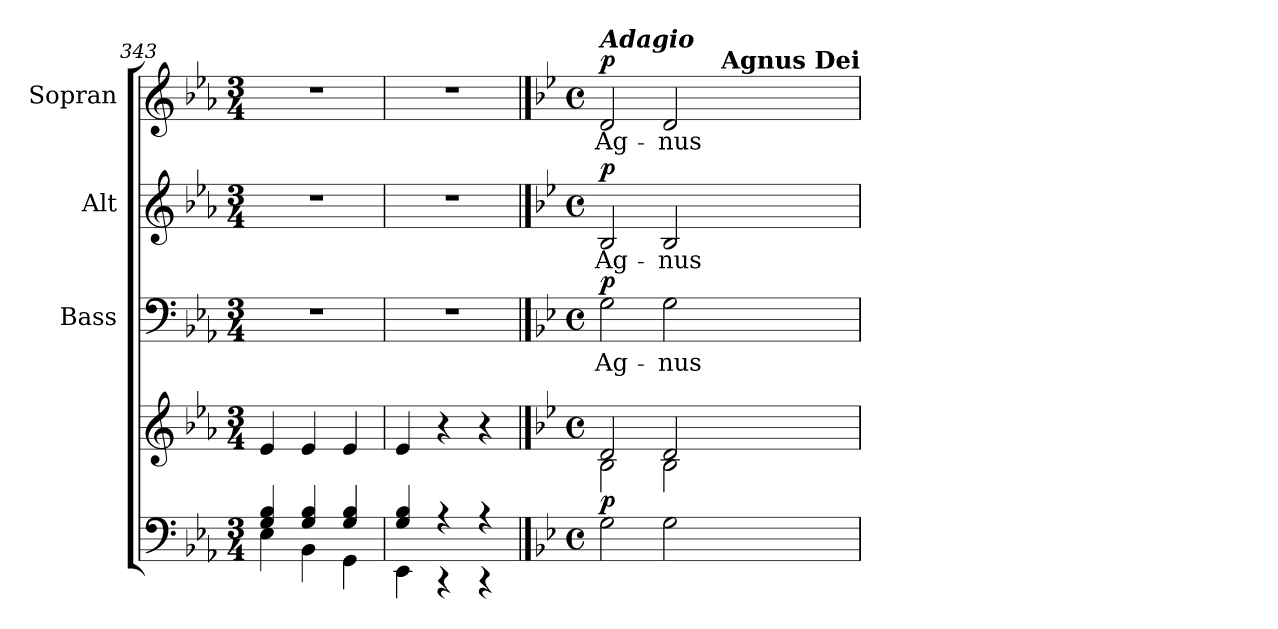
**kern	**kern	**dynam	**kern	**text	**dynam	**kern	**text	**dynam	**kern	**text	**dynam
*part4	*part4	*part4	*part3	*part3	*part3	*part2	*part2	*part2	*part1	*part1	*part1
*staff5	*staff4	*staff4/5	*staff3	*staff3	*staff3	*staff2	*staff2	*staff2	*staff1	*staff1	*staff1
*	*	*	*I"Bass	*	*	*I"Alt	*	*	*I"Sopran	*	*
*	*	*	*I'B.	*	*	*I'A.	*	*	*I'S.	*	*
*clefF4	*clefG2	*	*clefF4	*	*	*clefG2	*	*	*clefG2	*	*
*k[b-e-a-]	*k[b-e-a-]	*	*k[b-e-a-]	*	*	*k[b-e-a-]	*	*	*k[b-e-a-]	*	*
*E-:	*E-:	*	*E-:	*	*	*E-:	*	*	*E-:	*	*
*M3/4	*M3/4	*	*M3/4	*	*	*M3/4	*	*	*M3/4	*	*
=343	=343	=343	=343	=343	=343	=343	=343	=343	=343	=343	=343
*^	*	*	*	*	*	*	*	*	*	*	*
4G/ 4B-/	4E-\	4e-/	.	2.r	.	.	2.r	.	.	2.r	.	.
4G/ 4B-/	4BB-\	4e-/	.	.	.	.	.	.	.	.	.	.
4G/ 4B-/	4GG\	4e-/	.	.	.	.	.	.	.	.	.	.
=344	=344	=344	=344	=344	=344	=344	=344	=344	=344	=344	=344	=344
4G/ 4B-/	4EE-\	4e-/	.	2.r	.	.	2.r	.	.	2.r	.	.
4r	4r	4r	.	.	.	.	.	.	.	.	.	.
4r	4r	4r	.	.	.	.	.	.	.	.	.	.
*v	*v	*	*	*	*	*	*	*	*	*	*	*
!!LO:LB:g=z
==345	==345	==345	==345	==345	==345	==345	==345	==345	==345	==345	==345
*k[b-e-]	*k[b-e-]	*	*k[b-e-]	*	*	*k[b-e-]	*	*	*k[b-e-]	*	*
*B-:	*B-:	*	*B-:	*	*	*B-:	*	*	*B-:	*	*
*M4/4	*M4/4	*	*M4/4	*	*	*M4/4	*	*	*M4/4	*	*
*met(c)	*met(c)	*	*met(c)	*	*	*met(c)	*	*	*met(c)	*	*
*^	*^	*	*	*	*	*	*	*	*	*	*
!	!	!	!	!	!	!	!	!	!	!	!LO:TX:a:Bi:t=Adagio	!	!
!	!	!	!	!LO:DY:b	!	!LO:LY:b	!LO:DY:a	!	!LO:LY:b	!LO:DY:a	!	!LO:LY:b	!LO:DY:b
*v	*v	*	*	*	*	*	*	*	*	*	*	*	*
2G\	2d/	2B-\	p	2G\	Ag-	p	2B-/	Ag-	p	2d/	Ag-	p
!	!	!	!	!	!LO:LY:b	!	!	!LO:LY:b	!	!	!LO:LY:b	!
2G\	2d/	2B-\	.	2G\	-nus	.	2B-/	-nus	.	2d/	-nus	.
1..ryy	1..ryy	1..ryy	.	1..ryy	.	.	1..ryy	.	.	1..ryy	.	.
!	!	!	!	!	!	!	!	!	!	!LO:TX:a:B:t=Agnus Dei	!	!
*	*v	*v	*	*	*	*	*	*	*	*	*	*
=	=	=	=	=	=	=	=	=	=	=	=
*-	*-	*-	*-	*-	*-	*-	*-	*-	*-	*-	*-
